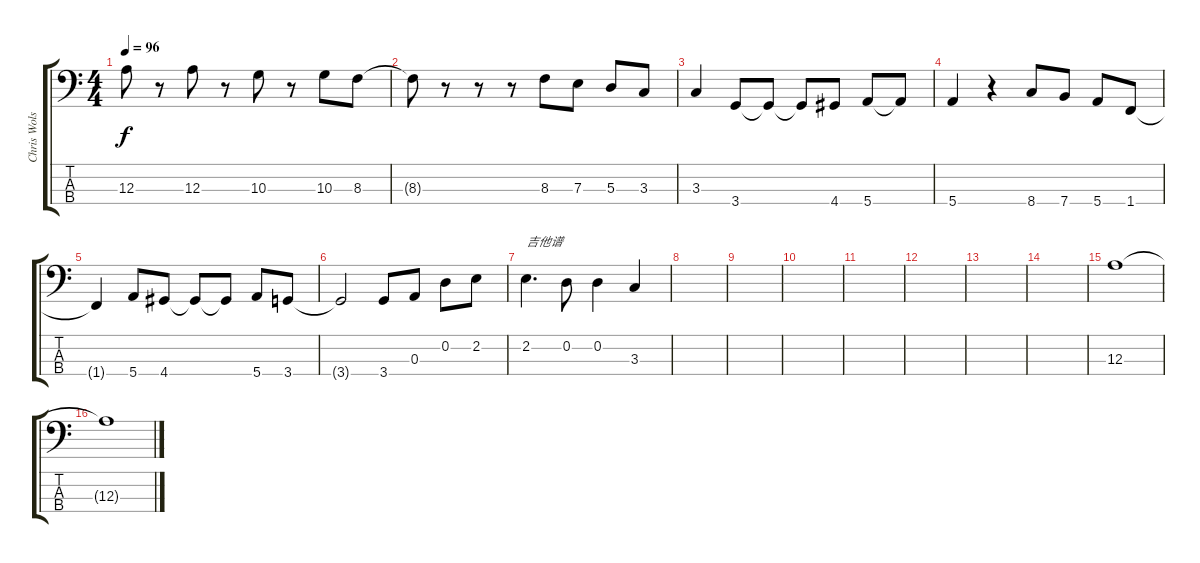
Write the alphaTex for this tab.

\track ("Chris Wolstenholme" "Chris Wols") {instrument electricbassfinger}
\staff {score tabs}
\tuning (G2 D2 A1 E1) {hide}
\ts (4 4)
\tempo 96
\clef f4
\ks c
12.3{t}.8{dy f} r.8 12.3.8 r.8 10.3.8 r.8 10.3.8 8.3.8 |
8.3{t}.8 r.8 r.8 r.8 8.3.8 7.3.8 5.3.8 3.3.8 |
3.3.4 3.4.8 3.4{t}.8 3.4{t}.8 4.4.8 5.4.8 5.4{t}.8 |
5.4.4 r.4 8.4.8 7.4.8 5.4.8 1.4.8 |
1.4{t}.4 5.4.8 4.4.8 4.4{t}.8 4.4{t}.8 5.4.8 3.4.8 |
3.4{t}.2 3.4.8 0.3.8 0.2.8 2.2.8 |
2.2.4{d txt "吉他谱"} 0.2.8 0.2.4 3.3.4 |
|
|
|
|
|
|
|
12.3.1 |
12.3{t}.1
